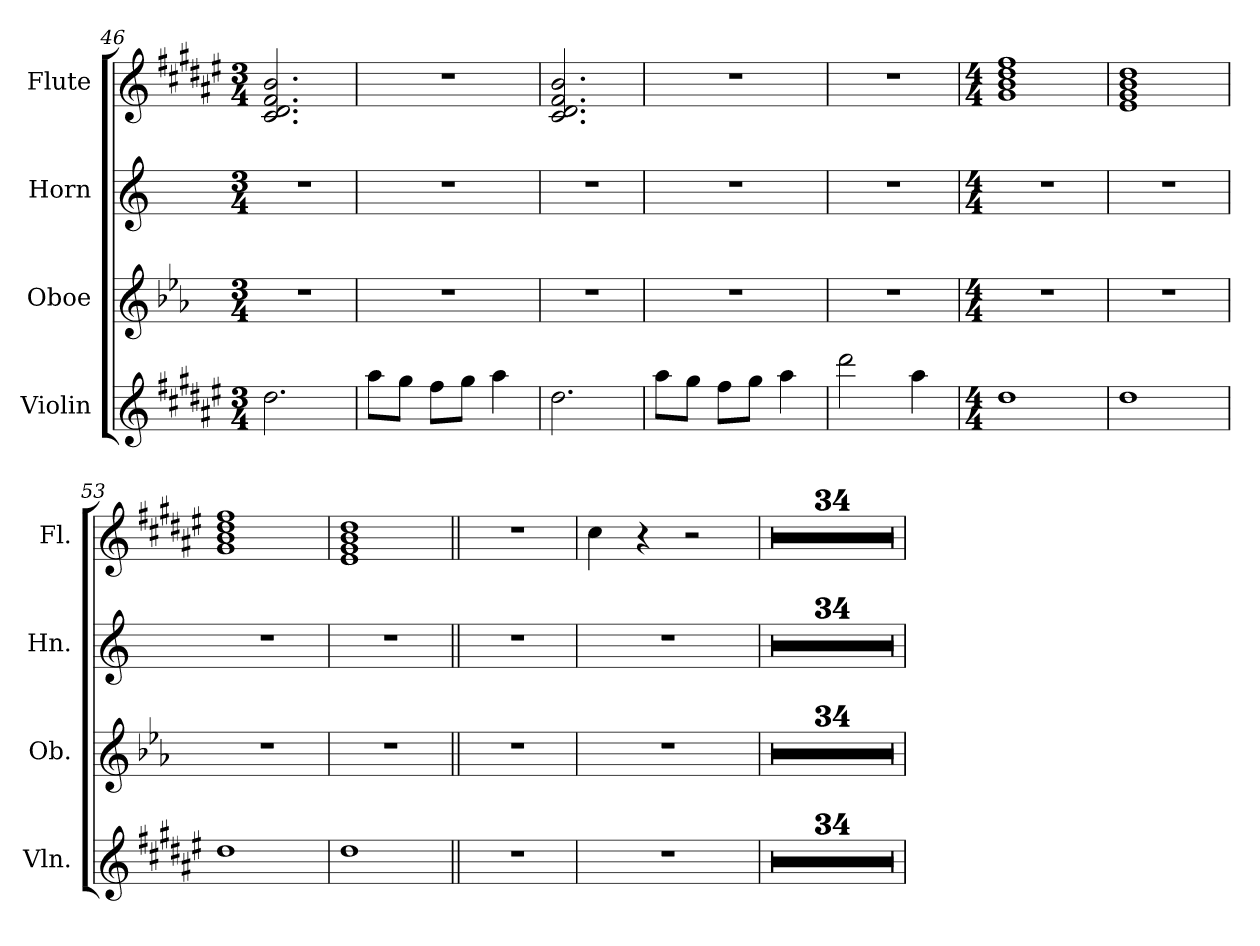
**kern	**kern	**kern	**kern
*part4	*part3	*part2	*part1
*staff4	*staff3	*staff2	*staff1
*I"Violin	*I"Oboe	*I"Horn	*I"Flute
*I'Vln.	*I'Ob.	*I'Hn.	*I'Fl.
*clefG2	*clefG2	*clefG2	*clefG2
*	*	*ITrd4c7	*
*k[f#c#g#d#a#e#]	*k[b-e-a-]	*k[b-]	*k[f#c#g#d#a#e#]
*F#:	*E-:	*F:	*F#:
*M3/4	*M3/4	*M3/4	*M3/4
=46	=46	=46	=46
2.dd#\	2.r	2.r	2.c#/ 2.d#/ 2.f#/ 2.b/
=47	=47	=47	=47
8aa#\L	2.r	2.r	2.r
8gg#\J	.	.	.
8ff#\L	.	.	.
8gg#\J	.	.	.
4aa#\	.	.	.
=48	=48	=48	=48
2.dd#\	2.r	2.r	2.c#/ 2.d#/ 2.f#/ 2.b/
=49	=49	=49	=49
8aa#\L	2.r	2.r	2.r
8gg#\J	.	.	.
8ff#\L	.	.	.
8gg#\J	.	.	.
4aa#\	.	.	.
=50	=50	=50	=50
2ddd#\	2.r	2.r	2.r
4aa#\	.	.	.
!!LO:LB:g=z
=51	=51	=51	=51
*M4/4	*M4/4	*M4/4	*M4/4
1dd#	1r	1r	1g# 1b 1dd# 1ff#
=52	=52	=52	=52
1dd#	1r	1r	1e# 1g# 1b 1dd#
=53	=53	=53	=53
1dd#	1r	1r	1g# 1b 1dd# 1ff#
=54	=54	=54	=54
1dd#	1r	1r	1e# 1g# 1b 1dd#
=55||	=55||	=55||	=55||
1r	1r	1r	1r
!!LO:LB:g=z
=56	=56	=56	=56
1r	1r	1r	4cc#\
.	.	.	4r
.	.	.	2r
=57	=57	=57	=57
1r	1r	1r	1r
=58	=58	=58	=58
1r	1r	1r	1r
=59	=59	=59	=59
1r	1r	1r	1r
=60	=60	=60	=60
1r	1r	1r	1r
=61	=61	=61	=61
1r	1r	1r	1r
=62	=62	=62	=62
1r	1r	1r	1r
=63	=63	=63	=63
1r	1r	1r	1r
=64	=64	=64	=64
1r	1r	1r	1r
=65	=65	=65	=65
1r	1r	1r	1r
=66	=66	=66	=66
1r	1r	1r	1r
=67	=67	=67	=67
1r	1r	1r	1r
=68	=68	=68	=68
1r	1r	1r	1r
=69	=69	=69	=69
1r	1r	1r	1r
=70	=70	=70	=70
1r	1r	1r	1r
=71	=71	=71	=71
1r	1r	1r	1r
=72	=72	=72	=72
1r	1r	1r	1r
=73	=73	=73	=73
1r	1r	1r	1r
!!LO:PB:g=z
=74	=74	=74	=74
1r	1r	1r	1r
=75	=75	=75	=75
1r	1r	1r	1r
=76	=76	=76	=76
1r	1r	1r	1r
=77	=77	=77	=77
1r	1r	1r	1r
=78	=78	=78	=78
1r	1r	1r	1r
=79	=79	=79	=79
1r	1r	1r	1r
=80	=80	=80	=80
1r	1r	1r	1r
=81	=81	=81	=81
1r	1r	1r	1r
=82	=82	=82	=82
1r	1r	1r	1r
=83	=83	=83	=83
1r	1r	1r	1r
=84	=84	=84	=84
1r	1r	1r	1r
=85	=85	=85	=85
1r	1r	1r	1r
=86	=86	=86	=86
1r	1r	1r	1r
=87	=87	=87	=87
1r	1r	1r	1r
=88	=88	=88	=88
1r	1r	1r	1r
=89	=89	=89	=89
1r	1r	1r	1r
=90	=90	=90	=90
1r	1r	1r	1r
=	=	=	=
*-	*-	*-	*-
